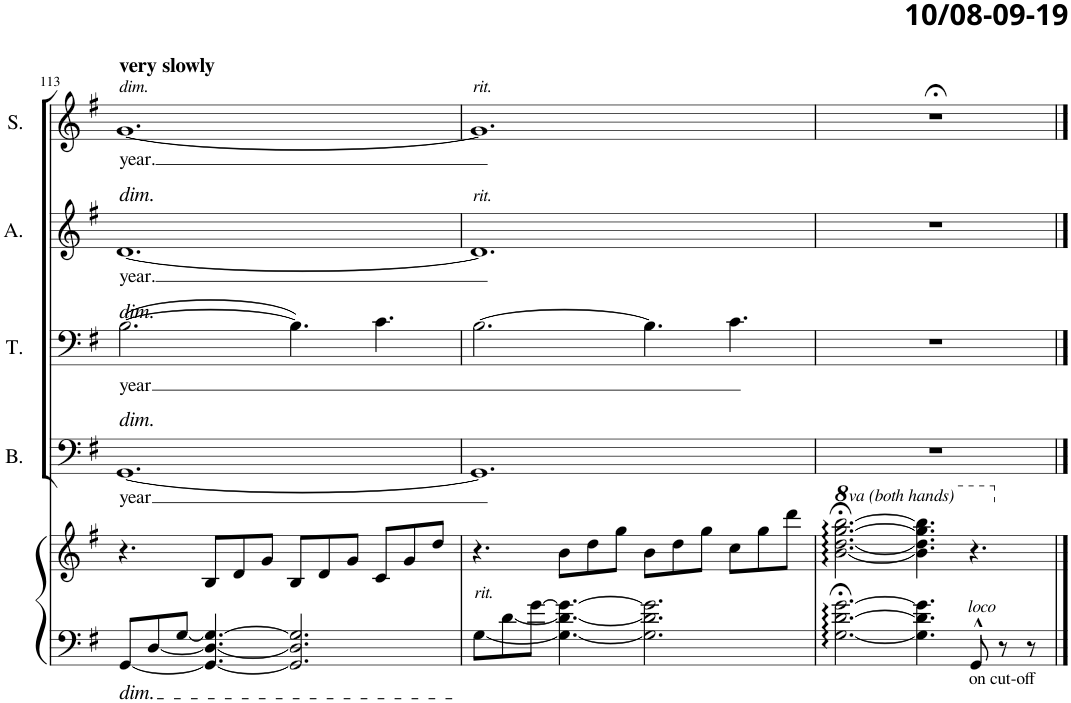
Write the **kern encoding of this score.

**kern	**kern	**kern	**text	**kern	**text	**kern	**text	**kern	**text
*part5	*part5	*part4	*part4	*part3	*part3	*part2	*part2	*part1	*part1
*staff6	*staff5	*staff4	*staff4	*staff3	*staff3	*staff2	*staff2	*staff1	*staff1
*I"Piano	*	*I"Bass	*	*I"Tenor	*	*I"Alto	*	*I"Soprano	*
*I'Pno	*	*I'B.	*	*I'T.	*	*I'A.	*	*I'S.	*
!!LO:PB:g=z
*clefF4	*clefG2	*clefF4	*	*clefF4	*	*clefG2	*	*clefG2	*
*k[f#]	*k[f#]	*k[f#]	*	*k[f#]	*	*k[f#]	*	*k[f#]	*
*M12/8	*M12/8	*M12/8	*	*M12/8	*	*M12/8	*	*M12/8	*
=113	=113	=113	=113	=113	=113	=113	=113	=113	=113
!	!	!	!	!	!	!	!	!LO:TX:a:i:t=dim.	!
!	!	!	!	!	!	!LO:TX:a:i:t=dim.	!	!	!
!	!	!	!	!LO:TX:a:i:t=dim.	!	!	!	!	!
!	!	!LO:TX:a:i:t=dim.	!	!	!	!	!	!	!
!LO:TX:b:i:t=dim.	!	!	!	!	!	!	!	!	!
!	!	!	!LO:LY:b	!	!LO:LY:b	!	!LO:LY:b	!	!LO:LY:b
[8GG/L	4.r	[1.GG	year	(>[2.B\	year	[1.d	year.	[1.g	year.
[8D/	.	.	.	.	.	.	.	.	.
[8G/J	.	.	.	.	.	.	.	.	.
4.GG/_ 4.D/_ 4.G/_	8B/L	.	.	.	.	.	.	.	.
.	8d/	.	.	.	.	.	.	.	.
.	8g/J	.	.	.	.	.	.	.	.
2.GG/] 2.D/] 2.G/]	8B/L	.	.	4.B\])	.	.	.	.	.
.	8d/	.	.	.	.	.	.	.	.
.	8g/J	.	.	.	.	.	.	.	.
.	8c/L	.	.	4.c\	.	.	.	.	.
.	8g/	.	.	.	.	.	.	.	.
.	8dd/J	.	.	.	.	.	.	.	.
=114	=114	=114	=114	=114	=114	=114	=114	=114	=114
!	!	!	!	!	!	!	!	!LO:TX:a:i:t=rit.	!
!	!	!	!	!	!	!LO:TX:a:i:t=rit.	!	!	!
!LO:TX:a:i:t=rit.	!	!	!	!	!	!	!	!	!
[<8G\L	4.r	1.GG]	.	[2.B\	.	1.d]	.	1.g]	.
[<8d\	.	.	.	.	.	.	.	.	.
[8g\J	.	.	.	.	.	.	.	.	.
4.G\_ 4.d\_ 4.g\_	8b\L	.	.	.	.	.	.	.	.
.	8dd\	.	.	.	.	.	.	.	.
.	8gg\J	.	.	.	.	.	.	.	.
2.G\] 2.d\] 2.g\]	8b\L	.	.	4.B\]	.	.	.	.	.
.	8dd\	.	.	.	.	.	.	.	.
.	8gg\J	.	.	.	.	.	.	.	.
.	8cc\L	.	.	4.c\	.	.	.	.	.
.	8gg\	.	.	.	.	.	.	.	.
.	8ddd\J	.	.	.	.	.	.	.	.
=115	=115	=115	=115	=115	=115	=115	=115	=115	=115
*	*8va	*	*	*	*	*	*	*	*
[2.G\;< [2.d\;< [2.g\;<	[2.bb\;< [2.ddd\;< [2.ggg\;< [2.bbb\;<	1.r	.	1.r	.	1.r	.	1.r;<	.
4.G\] 4.d\] 4.g\]	4.bb\] 4.ddd\] 4.ggg\] 4.bbb\]	.	.	.	.	.	.	.	.
!LO:TX:a:i:t=loco	!	!	!	!	!	!	!	!	!
!LO:TX:b:t=on cut-off	!	!	!	!	!	!	!	!	!
8GG^^/	4.r	.	.	.	.	.	.	.	.
8r	.	.	.	.	.	.	.	.	.
8r	.	.	.	.	.	.	.	.	.
*	*X8va	*	*	*	*	*	*	*	*
==	==	==	==	==	==	==	==	==	==
*-	*-	*-	*-	*-	*-	*-	*-	*-	*-
